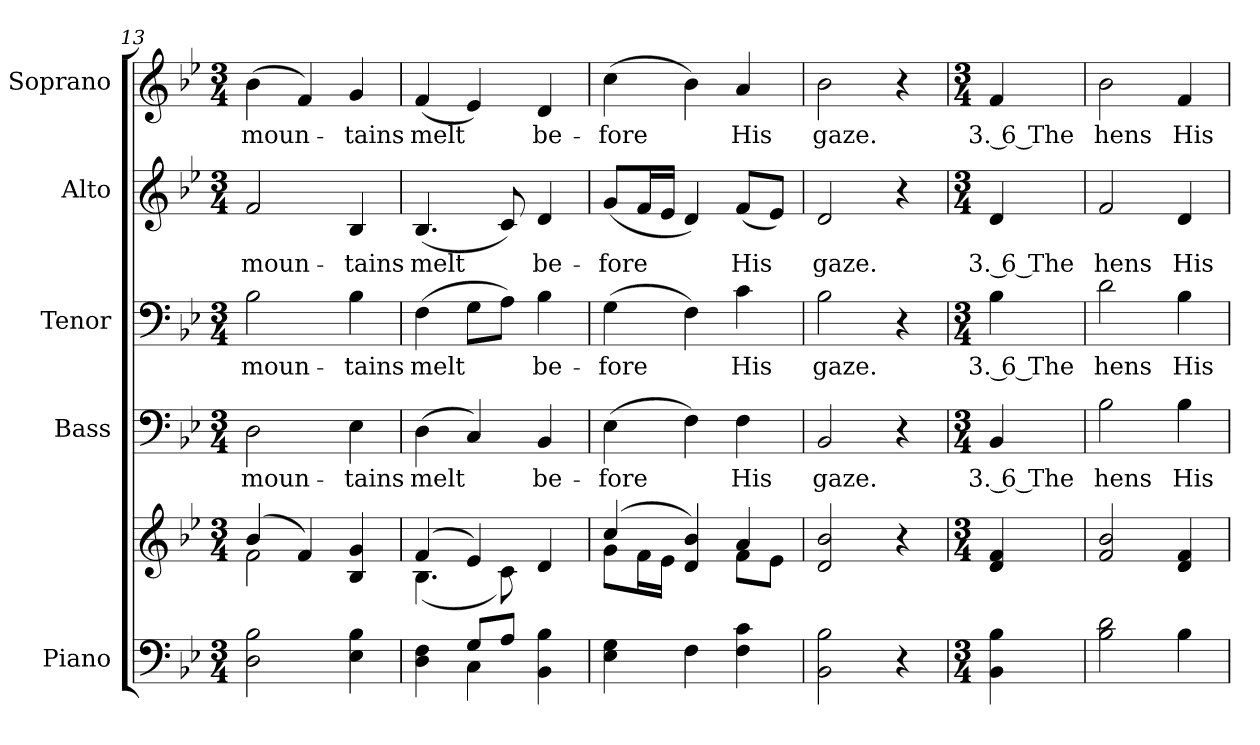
**kern	**kern	**kern	**text	**kern	**text	**kern	**text	**kern	**text
*part5	*part5	*part4	*part4	*part3	*part3	*part2	*part2	*part1	*part1
*staff6	*staff5	*staff4	*staff4	*staff3	*staff3	*staff2	*staff2	*staff1	*staff1
*I"Piano	*	*I"Bass	*	*I"Tenor	*	*I"Alto	*	*I"Soprano	*
*I'Pno.	*	*I'B.	*	*I'T.	*	*I'A.	*	*I'S.	*
!!LO:PB:g=z
*clefF4	*clefG2	*clefF4	*	*clefF4	*	*clefG2	*	*clefG2	*
*k[b-e-]	*k[b-e-]	*k[b-e-]	*	*k[b-e-]	*	*k[b-e-]	*	*k[b-e-]	*
*B-:	*B-:	*B-:	*	*B-:	*	*B-:	*	*B-:	*
*M3/4	*M3/4	*M3/4	*	*M3/4	*	*M3/4	*	*M3/4	*
=13	=13	=13	=13	=13	=13	=13	=13	=13	=13
*	*^	*	*	*	*	*	*	*	*
!	!	!	!	!LO:LY:b:color=#000000	!	!	!	!	!	!
!	!	!	!	!	!	!LO:LY:b:color=#000000	!	!	!	!
!	!	!	!	!	!	!	!	!LO:LY:b:color=#000000	!	!
!	!	!	!	!	!	!	!	!	!	!LO:LY:b:color=#000000
2Di\ 2B-i	(4b-i/	2fi\	2Di\	moun-	2B-i\	moun-	2fi/	moun-	(4b-i\	moun-
.	4fi/)	.	.	.	.	.	.	.	4fi/)	.
!	!	!	!	!LO:LY:b:color=#000000	!	!	!	!	!	!
!	!	!	!	!	!	!LO:LY:b:color=#000000	!	!	!	!
!	!	!	!	!	!	!	!	!LO:LY:b:color=#000000	!	!
!	!	!	!	!	!	!	!	!	!	!LO:LY:b:color=#000000
4E-i\ 4B-i	4B-i/ 4gi	4ryy	4E-i\	-tains	4B-i\	-tains	4B-i/	-tains	4gi/	-tains
=14	=14	=14	=14	=14	=14	=14	=14	=14	=14	=14
*^	*	*	*	*	*	*	*	*	*	*
!	!	!	!	!	!LO:LY:b:color=#000000	!	!	!	!	!	!
!	!	!	!	!	!	!	!LO:LY:b:color=#000000	!	!	!	!
!	!	!	!	!	!	!	!	!	!LO:LY:b:color=#000000	!	!
!	!	!	!	!	!	!	!	!	!	!	!LO:LY:b:color=#000000
4Di\ 4Fi	4ryy	(4fi/	(4.B-i\	(4Di\	melt	(4Fi\	melt	(4.B-i/	melt	(4fi/	melt
8Gi/L	4Ci\	4e-i/)	.	4Ci/)	.	8Gi\L	.	.	.	4e-i/)	.
8Ai/J	.	.	8ci\)	.	.	8Ai\J)	.	8ci/)	.	.	.
!	!	!	!	!	!LO:LY:b:color=#000000	!	!	!	!	!	!
!	!	!	!	!	!	!	!LO:LY:b:color=#000000	!	!	!	!
!	!	!	!	!	!	!	!	!	!LO:LY:b:color=#000000	!	!
!	!	!	!	!	!	!	!	!	!	!	!LO:LY:b:color=#000000
4BB-i\ 4B-i	4ryy	4di/	4ryy	4BB-i/	be-	4B-i\	be-	4di/	be-	4di/	be-
*v	*v	*	*	*	*	*	*	*	*	*	*
=15	=15	=15	=15	=15	=15	=15	=15	=15	=15	=15
*^	*	*	*	*	*	*	*	*	*	*
!	!	!	!	!	!LO:LY:b:color=#000000	!	!	!	!	!	!
*v	*v	*	*	*	*	*	*	*	*	*	*
*^	*	*	*	*	*	*	*	*	*	*
!	!	!	!	!	!	!	!LO:LY:b:color=#000000	!	!	!	!
*v	*v	*	*	*	*	*	*	*	*	*	*
*^	*	*	*	*	*	*	*	*	*	*
!	!	!	!	!	!	!	!	!	!LO:LY:b:color=#000000	!	!
*v	*v	*	*	*	*	*	*	*	*	*	*
*^	*	*	*	*	*	*	*	*	*	*
!	!	!	!	!	!	!	!	!	!	!	!LO:LY:b:color=#000000
*v	*v	*	*	*	*	*	*	*	*	*	*
4E-i\ 4Gi	(4cci/	8gi\L	(4E-i\	-fore	(4Gi\	-fore	(8gi/L	-fore	(4cci\	-fore
.	.	16fi\L	.	.	.	.	16fi/L	.	.	.
.	.	16e-i\JJ	.	.	.	.	16e-i/JJ	.	.	.
4Fi\	4di/ 4b-i)	4ryy	4Fi\)	.	4Fi\)	.	4di/)	.	4b-i\)	.
!	!	!	!	!LO:LY:b:color=#000000	!	!	!	!	!	!
!	!	!	!	!	!	!LO:LY:b:color=#000000	!	!	!	!
!	!	!	!	!	!	!	!	!LO:LY:b:color=#000000	!	!
!	!	!	!	!	!	!	!	!	!	!LO:LY:b:color=#000000
4Fi\ 4ci	4ai/	8fi\L	4Fi\	His	4ci\	His	(8fi/L	His	4ai/	His
.	.	8e-i\J	.	.	.	.	8e-i/J)	.	.	.
*	*v	*v	*	*	*	*	*	*	*	*
=16	=16	=16	=16	=16	=16	=16	=16	=16	=16
*	*^	*	*	*	*	*	*	*	*
!	!	!	!	!LO:LY:b:color=#000000	!	!	!	!	!	!
*	*v	*v	*	*	*	*	*	*	*	*
*	*^	*	*	*	*	*	*	*	*
!	!	!	!	!	!	!LO:LY:b:color=#000000	!	!	!	!
*	*v	*v	*	*	*	*	*	*	*	*
*	*^	*	*	*	*	*	*	*	*
!	!	!	!	!	!	!	!	!LO:LY:b:color=#000000	!	!
*	*v	*v	*	*	*	*	*	*	*	*
*	*^	*	*	*	*	*	*	*	*
!	!	!	!	!	!	!	!	!	!	!LO:LY:b:color=#000000
*	*v	*v	*	*	*	*	*	*	*	*
2BB-i\ 2B-i	2di/ 2b-i	2BB-i/	gaze.	2B-i\	gaze.	2di/	gaze.	2b-i\	gaze.
4r	4r	4r	.	4r	.	4r	.	4r	.
!!LO:PB:g=z
=	=	=	=	=	=	=	=	=	=
*M3/4	*M3/4	*M3/4	*	*M3/4	*	*M3/4	*	*M3/4	*
!	!	!	!LO:LY:b:color=#000000	!	!	!	!	!	!
!	!	!	!	!	!LO:LY:b:color=#000000	!	!	!	!
!	!	!	!	!	!	!	!LO:LY:b:color=#000000	!	!
!	!	!	!	!	!	!	!	!	!LO:LY:b:color=#000000
4BB-i\ 4B-i	4di/ 4fi	4BB-i/	3. 6 The	4B-i\	3. 6 The	4di/	3. 6 The	4fi/	3. 6 The
=1	=1	=1	=1	=1	=1	=1	=1	=1	=1
!	!	!	!LO:LY:b:color=#000000	!	!	!	!	!	!
!	!	!	!	!	!LO:LY:b:color=#000000	!	!	!	!
!	!	!	!	!	!	!	!LO:LY:b:color=#000000	!	!
!	!	!	!	!	!	!	!	!	!LO:LY:b:color=#000000
2B-i\ 2di	2fi/ 2b-i	2B-i\	hens	2di\	hens	2fi/	hens	2b-i\	hens
!	!	!	!LO:LY:b:color=#000000	!	!	!	!	!	!
!	!	!	!	!	!LO:LY:b:color=#000000	!	!	!	!
!	!	!	!	!	!	!	!LO:LY:b:color=#000000	!	!
!	!	!	!	!	!	!	!	!	!LO:LY:b:color=#000000
4B-i\	4di/ 4fi	4B-i\	His	4B-i\	His	4di/	His	4fi/	His
=	=	=	=	=	=	=	=	=	=
*-	*-	*-	*-	*-	*-	*-	*-	*-	*-
